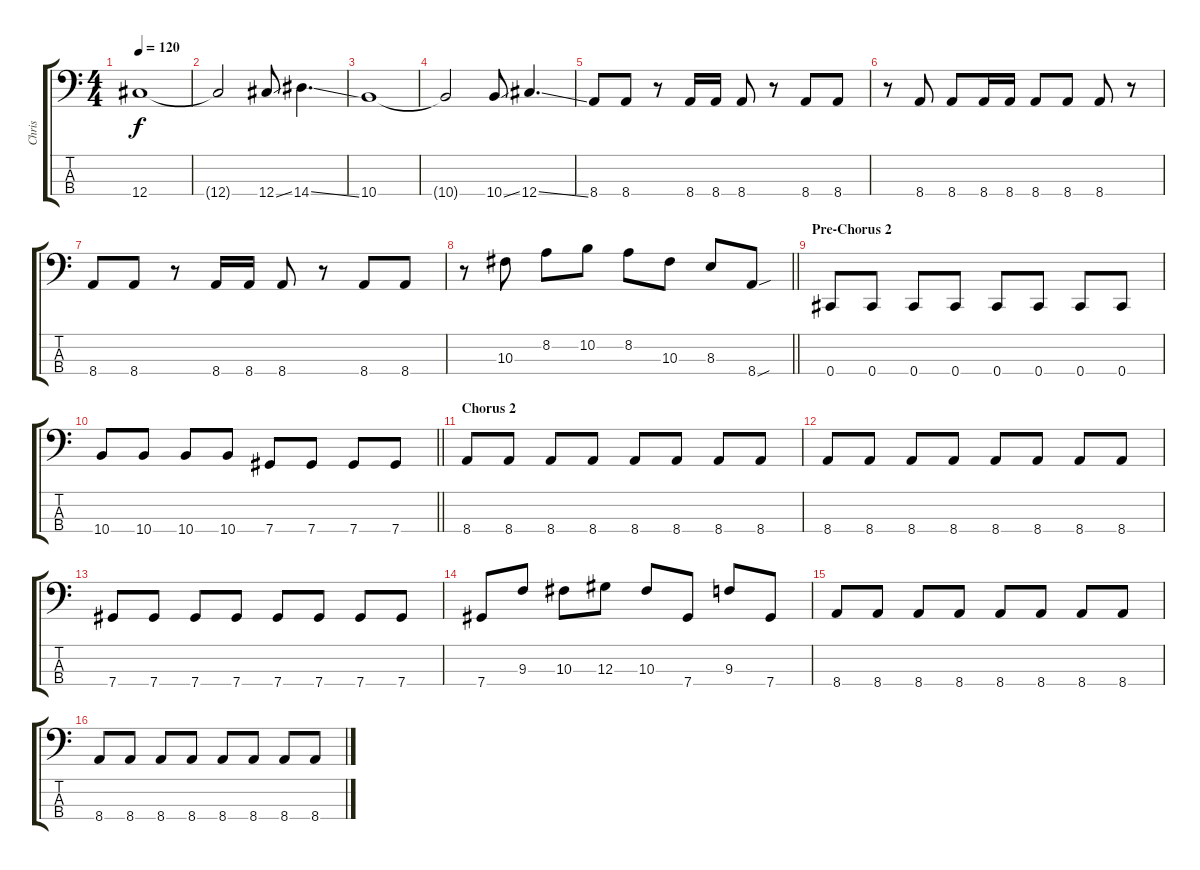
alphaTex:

\track ("Chris" "Chris") {instrument electricbasspick}
\staff {score tabs}
\tuning (Gb2 Db2 Ab1 Db1) {hide}
\ts (4 4)
\tempo 120
\clef f4
\ks c
12.4.1{dy f} |
12.4{t}.2 12.4{ss}.8 14.4{ss}.4{d} |
10.4.1 |
10.4{t}.2 10.4{ss}.8 12.4{ss}.4{d} |
8.4.8 8.4.8 r.8 8.4.16 8.4.16 8.4.8 r.8 8.4.8 8.4.8 |
r.8 8.4.8 8.4.8 8.4.16 8.4.16 8.4.8 8.4.8 8.4.8 r.8 |
8.4.8 8.4.8 r.8 8.4.16 8.4.16 8.4.8 r.8 8.4.8 8.4.8 |
\barLineRight lightlight
r.8 10.3.8 8.2.8 10.2.8 8.2.8 10.3.8 8.3.8 8.4{sou}.8 |
\section ("" "Pre-Chorus 2")
0.4.8 0.4.8 0.4.8 0.4.8 0.4.8 0.4.8 0.4.8 0.4.8 |
\barLineRight lightlight
10.4.8 10.4.8 10.4.8 10.4.8 7.4.8 7.4.8 7.4.8 7.4.8 |
\section ("" "Chorus 2")
8.4.8 8.4.8 8.4.8 8.4.8 8.4.8 8.4.8 8.4.8 8.4.8 |
8.4.8 8.4.8 8.4.8 8.4.8 8.4.8 8.4.8 8.4.8 8.4.8 |
7.4.8 7.4.8 7.4.8 7.4.8 7.4.8 7.4.8 7.4.8 7.4.8 |
7.4.8 9.3.8 10.3.8 12.3.8 10.3.8 7.4.8 9.3.8 7.4.8 |
8.4.8 8.4.8 8.4.8 8.4.8 8.4.8 8.4.8 8.4.8 8.4.8 |
8.4.8 8.4.8 8.4.8 8.4.8 8.4.8 8.4.8 8.4.8 8.4.8
